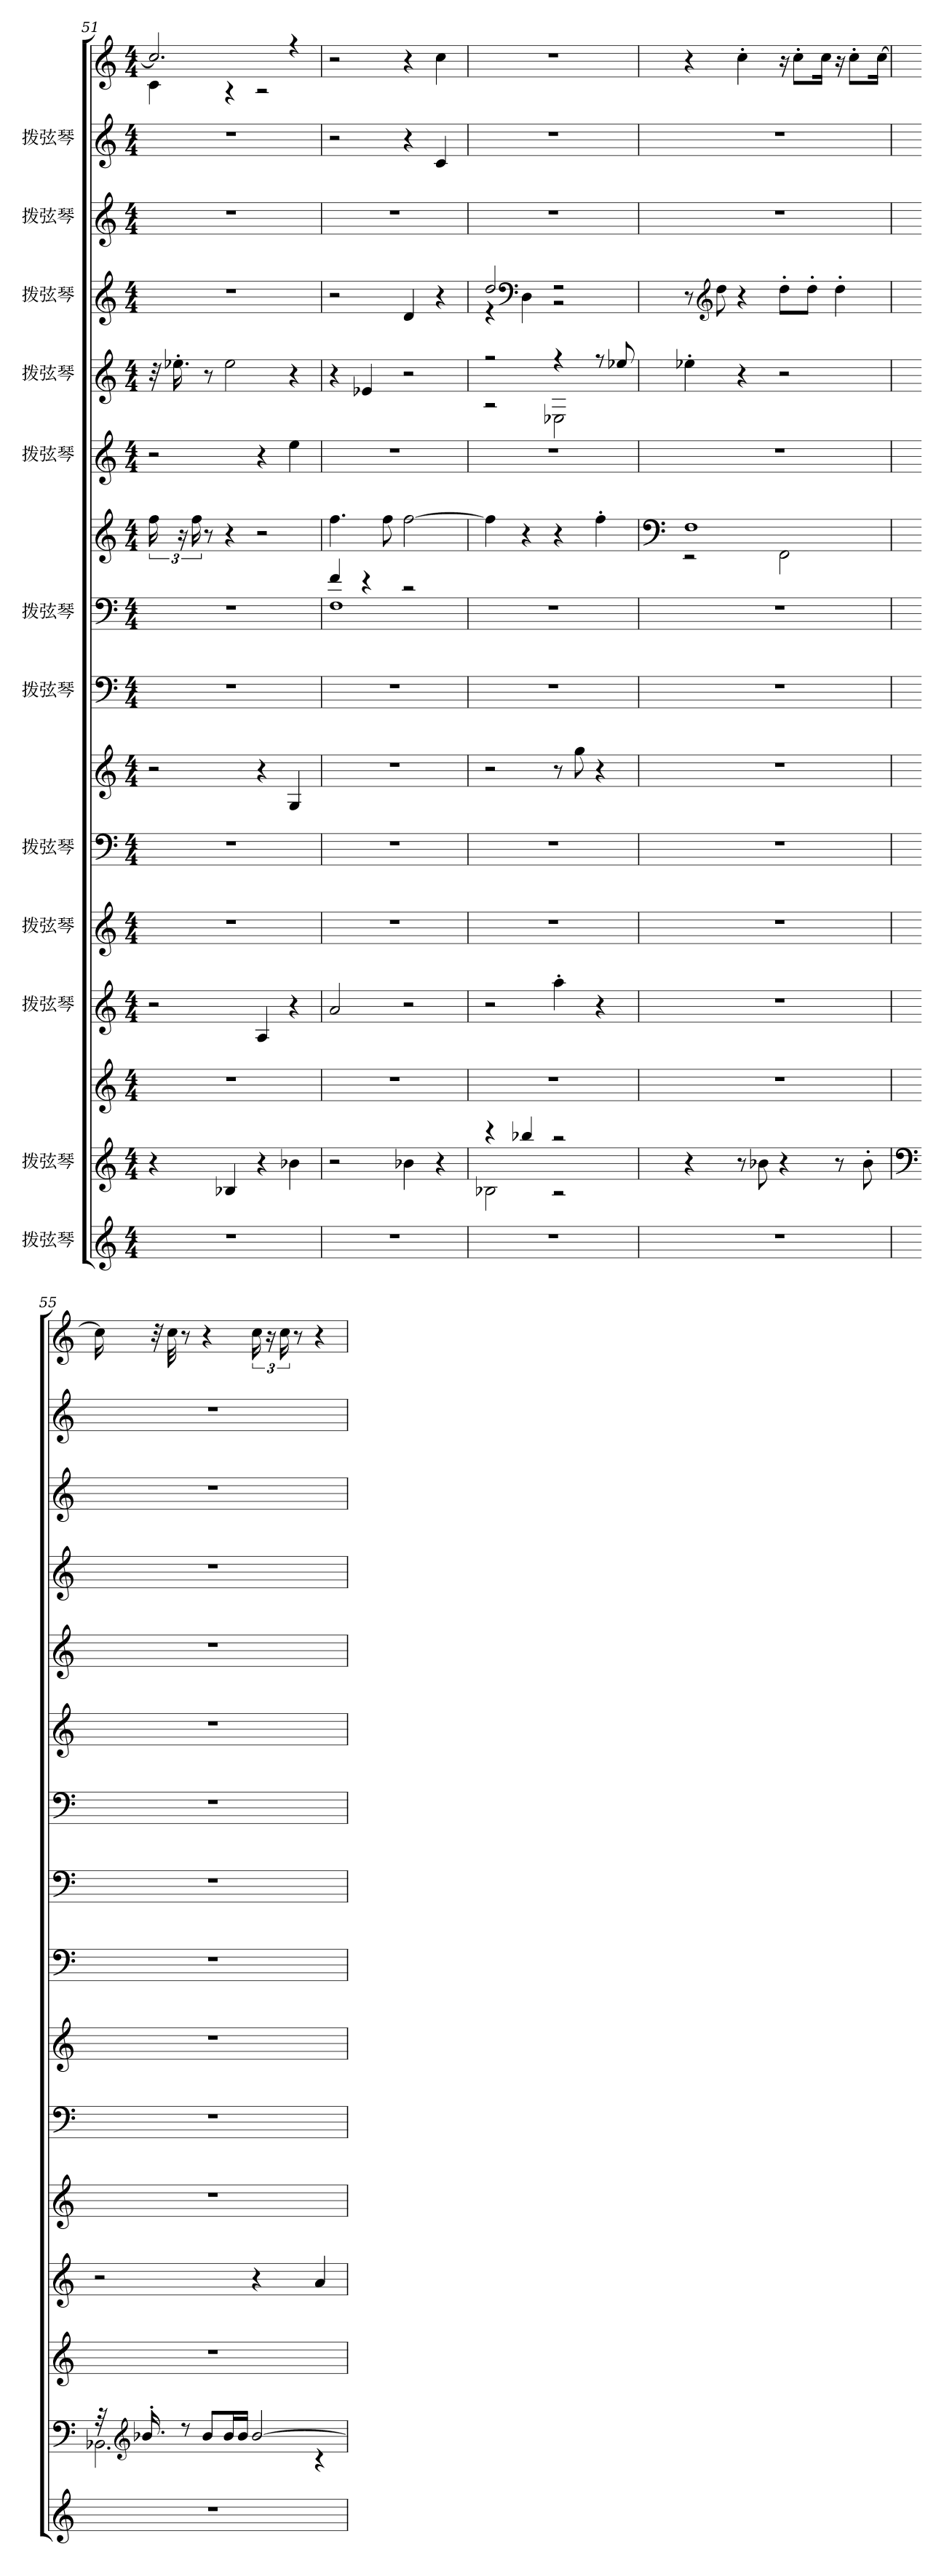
**kern	**kern	**kern	**kern	**kern	**kern	**kern	**kern	**kern	**kern	**kern	**kern	**kern	**kern	**kern	**kern
*part12	*part11	*part11	*part10	*part9	*part8	*part8	*part7	*part6	*part6	*part5	*part4	*part3	*part2	*part1	*part1
*staff16	*staff15	*staff14	*staff13	*staff12	*staff11	*staff10	*staff9	*staff8	*staff7	*staff6	*staff5	*staff4	*staff3	*staff2	*staff1
*I"拨弦琴	*I"拨弦琴	*	*I"拨弦琴	*I"拨弦琴	*I"拨弦琴	*	*I"拨弦琴	*I"拨弦琴	*	*I"拨弦琴	*I"拨弦琴	*I"拨弦琴	*I"拨弦琴	*I"拨弦琴	*
!!LO:PB:g=z
*clefG2	*clefG2	*clefG2	*clefG2	*clefG2	*clefF4	*clefG2	*clefF4	*clefF4	*clefG2	*clefG2	*clefG2	*clefG2	*clefG2	*clefG2	*clefG2
*k[]	*k[]	*k[]	*k[]	*k[]	*k[]	*k[]	*k[]	*k[]	*k[]	*k[]	*k[]	*k[]	*k[]	*k[]	*k[]
*M4/4	*M4/4	*M4/4	*M4/4	*M4/4	*M4/4	*M4/4	*M4/4	*M4/4	*M4/4	*M4/4	*M4/4	*M4/4	*M4/4	*M4/4	*M4/4
=51	=51	=51	=51	=51	=51	=51	=51	=51	=51	=51	=51	=51	=51	=51	=51
*	*	*	*	*	*	*	*	*	*	*	*	*	*	*	*^
1r	4r	1r	2r	1r	1r	2r	1r	1r	24ff\	2r	32r	1r	1r	1r	2.cc/]	4c\
.	.	.	.	.	.	.	.	.	.	.	16.ee-X'\	.	.	.	.	.
.	.	.	.	.	.	.	.	.	24r	.	.	.	.	.	.	.
.	.	.	.	.	.	.	.	.	24ff\	.	.	.	.	.	.	.
.	.	.	.	.	.	.	.	.	8r	.	8r	.	.	.	.	.
.	4B-X/	.	.	.	.	.	.	.	4r	.	2ee-\	.	.	.	.	4r
.	4r	.	4A/	.	.	4r	.	.	2r	4r	.	.	.	.	.	2r
.	4b-X\	.	4r	.	.	4G/	.	.	.	4ee\	4r	.	.	.	4r	.
*	*	*	*	*	*	*	*	*	*	*	*	*	*	*	*v	*v
=52	=52	=52	=52	=52	=52	=52	=52	=52	=52	=52	=52	=52	=52	=52	=52
*	*	*	*	*	*	*	*	*^	*	*	*	*	*	*	*
1r	2r	1r	2a/	1r	1r	1r	1r	4f/	1F	4.ff\	1r	4r	2r	1r	2r	2r
.	.	.	.	.	.	.	.	4r	.	.	.	4e-X/	.	.	.	.
.	.	.	.	.	.	.	.	.	.	8ff\	.	.	.	.	.	.
.	4b-X\	.	2r	.	.	.	.	2r	.	[2ff\	.	2r	4d/	.	4r	4r
.	4r	.	.	.	.	.	.	.	.	.	.	.	4r	.	4c/	4cc\
*	*	*	*	*	*	*	*	*v	*v	*	*	*	*	*	*	*
=53	=53	=53	=53	=53	=53	=53	=53	=53	=53	=53	=53	=53	=53	=53	=53
*	*^	*	*	*	*	*	*	*	*	*	*^	*^	*	*	*
1r	4r	2B-X\	1r	2r	1r	1r	2r	1r	1r	4ff\]	1r	2r	2r	2dd/	4r	1r	1r	1r
*	*	*	*	*	*	*	*	*	*	*	*	*	*	*clefF4	*	*	*	*
.	4bb-X/	.	.	.	.	.	.	.	.	4r	.	.	.	.	4D\	.	.	.
.	2r	2r	.	4aa'\	.	.	8r	.	.	4r	.	4r	2E-X\	2r	2r	.	.	.
.	.	.	.	.	.	.	8gg\	.	.	.	.	.	.	.	.	.	.	.
.	.	.	.	4r	.	.	4r	.	.	4ff'\	.	8r	.	.	.	.	.	.
.	.	.	.	.	.	.	.	.	.	.	.	8ee-X/	.	.	.	.	.	.
*	*	*	*	*	*	*	*	*	*	*	*	*v	*v	*	*	*	*	*
*	*v	*v	*	*	*	*	*	*	*	*	*	*	*v	*v	*	*	*
=54	=54	=54	=54	=54	=54	=54	=54	=54	=54	=54	=54	=54	=54	=54	=54
*	*	*	*	*	*	*	*	*	*clefF4	*	*	*	*	*	*
*	*	*	*	*	*	*	*	*	*^	*	*	*	*	*	*
1r	4r	1r	1r	1r	1r	1r	1r	1r	1F	2r	1r	4ee-X'\	8r	1r	1r	4r
*	*	*	*	*	*	*	*	*	*	*	*	*	*clefG2	*	*	*
.	.	.	.	.	.	.	.	.	.	.	.	.	8dd\	.	.	.
.	8r	.	.	.	.	.	.	.	.	.	.	4r	4r	.	.	4cc'\
.	8b-X\	.	.	.	.	.	.	.	.	.	.	.	.	.	.	.
.	4r	.	.	.	.	.	.	.	.	2FF\	.	2r	8dd'\L	.	.	16r
.	.	.	.	.	.	.	.	.	.	.	.	.	.	.	.	8cc'\L
.	.	.	.	.	.	.	.	.	.	.	.	.	8dd'\J	.	.	.
.	.	.	.	.	.	.	.	.	.	.	.	.	.	.	.	16cc\Jk
.	8r	.	.	.	.	.	.	.	.	.	.	.	4dd'\	.	.	16r
.	.	.	.	.	.	.	.	.	.	.	.	.	.	.	.	8cc'\L
.	8b-'\	.	.	.	.	.	.	.	.	.	.	.	.	.	.	.
.	.	.	.	.	.	.	.	.	.	.	.	.	.	.	.	[16cc\Jk
*	*	*	*	*	*	*	*	*	*v	*v	*	*	*	*	*	*
!!LO:PB:g=z
=55	=55	=55	=55	=55	=55	=55	=55	=55	=55	=55	=55	=55	=55	=55	=55
*	*clefF4	*	*	*	*	*	*	*	*	*	*	*	*	*	*
*	*^	*	*	*	*	*	*	*	*	*	*	*	*	*	*
1r	32r	2.BB-X\	1r	2r	1r	1r	1r	1r	1r	1r	1r	1r	1r	1r	1r	16cc\]
*	*clefG2	*	*	*	*	*	*	*	*	*	*	*	*	*	*	*
.	16.b-X'/	.	.	.	.	.	.	.	.	.	.	.	.	.	.	.
.	.	.	.	.	.	.	.	.	.	.	.	.	.	.	.	32r
.	.	.	.	.	.	.	.	.	.	.	.	.	.	.	.	32cc\
.	8r	.	.	.	.	.	.	.	.	.	.	.	.	.	.	8r
.	8b-/L	.	.	.	.	.	.	.	.	.	.	.	.	.	.	4r
.	16b-/L	.	.	.	.	.	.	.	.	.	.	.	.	.	.	.
.	16b-/JJ	.	.	.	.	.	.	.	.	.	.	.	.	.	.	.
.	[2b-/	.	.	4r	.	.	.	.	.	.	.	.	.	.	.	24cc\
.	.	.	.	.	.	.	.	.	.	.	.	.	.	.	.	24r
.	.	.	.	.	.	.	.	.	.	.	.	.	.	.	.	24cc\
.	.	.	.	.	.	.	.	.	.	.	.	.	.	.	.	8r
.	.	4r	.	4a/	.	.	.	.	.	.	.	.	.	.	.	4r
*	*v	*v	*	*	*	*	*	*	*	*	*	*	*	*	*	*
=	=	=	=	=	=	=	=	=	=	=	=	=	=	=	=
*-	*-	*-	*-	*-	*-	*-	*-	*-	*-	*-	*-	*-	*-	*-	*-
